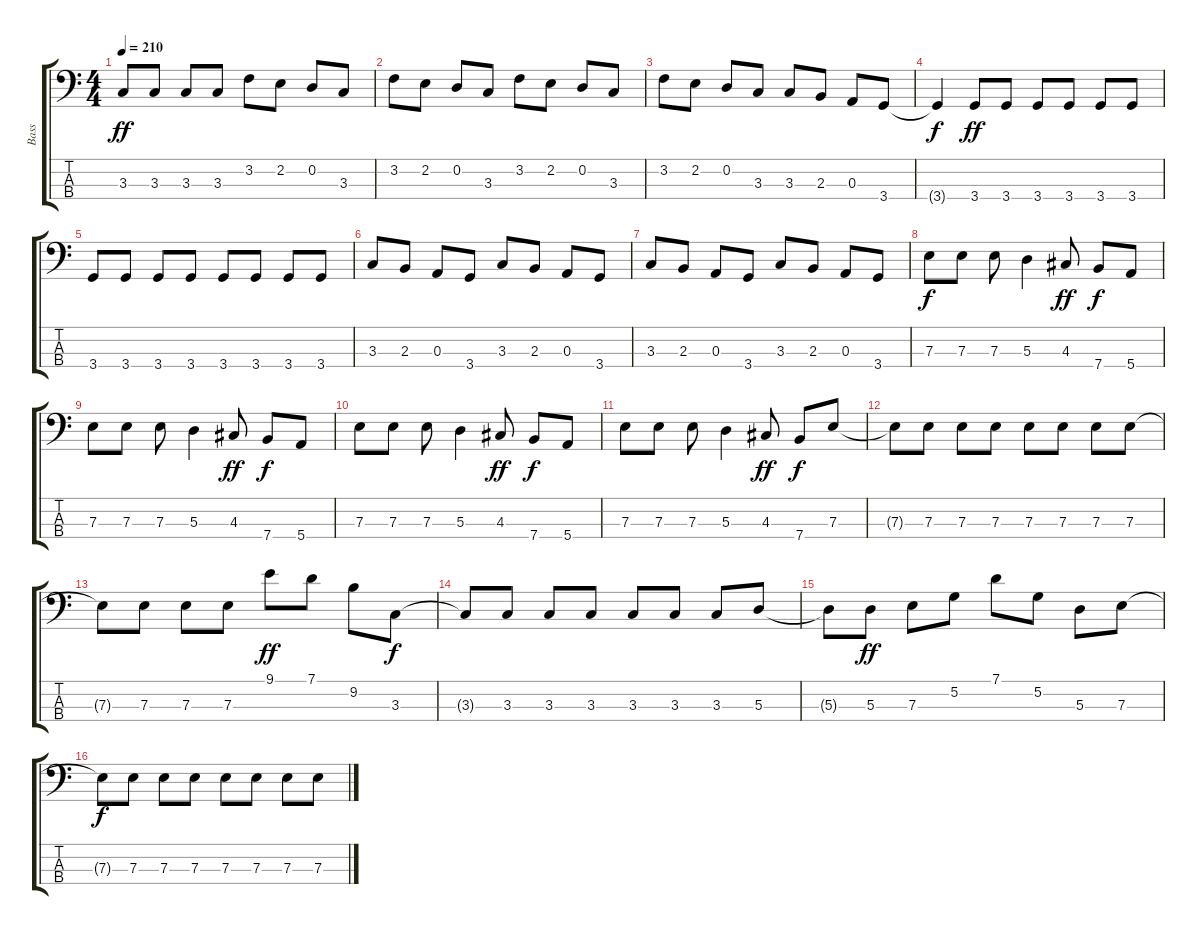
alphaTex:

\track ("Bass" "Bass") {instrument electricbassfinger}
\staff {score tabs}
\tuning (G2 D2 A1 E1) {hide}
\ts (4 4)
\tempo 210
\clef f4
\ks c
3.3.8{dy ff} 3.3.8 3.3.8 3.3.8 3.2.8 2.2.8 0.2.8 3.3.8 |
3.2.8 2.2.8 0.2.8 3.3.8 3.2.8 2.2.8 0.2.8 3.3.8 |
3.2.8 2.2.8 0.2.8 3.3.8 3.3.8 2.3.8 0.3.8 3.4.8 |
3.4{t}.4{dy f} 3.4.8{dy ff} 3.4.8 3.4.8 3.4.8 3.4.8 3.4.8 |
3.4.8 3.4.8 3.4.8 3.4.8 3.4.8 3.4.8 3.4.8 3.4.8 |
3.3.8 2.3.8 0.3.8 3.4.8 3.3.8 2.3.8 0.3.8 3.4.8 |
3.3.8 2.3.8 0.3.8 3.4.8 3.3.8 2.3.8 0.3.8 3.4.8 |
7.3.8{dy f} 7.3.8 7.3.8 5.3.4 4.3.8{dy ff} 7.4.8{dy f} 5.4.8 |
7.3.8 7.3.8 7.3.8 5.3.4 4.3.8{dy ff} 7.4.8{dy f} 5.4.8 |
7.3.8 7.3.8 7.3.8 5.3.4 4.3.8{dy ff} 7.4.8{dy f} 5.4.8 |
7.3.8 7.3.8 7.3.8 5.3.4 4.3.8{dy ff} 7.4.8{dy f} 7.3.8 |
7.3{t}.8 7.3.8 7.3.8 7.3.8 7.3.8 7.3.8 7.3.8 7.3.8 |
7.3{t}.8 7.3.8 7.3.8 7.3.8 9.1.8{dy ff} 7.1.8 9.2.8 3.3.8{dy f} |
3.3{t}.8 3.3.8 3.3.8 3.3.8 3.3.8 3.3.8 3.3.8 5.3.8 |
5.3{t}.8 5.3.8{dy ff} 7.3.8 5.2.8 7.1.8 5.2.8 5.3.8 7.3.8 |
7.3{t}.8{dy f} 7.3.8 7.3.8 7.3.8 7.3.8 7.3.8 7.3.8 7.3.8
